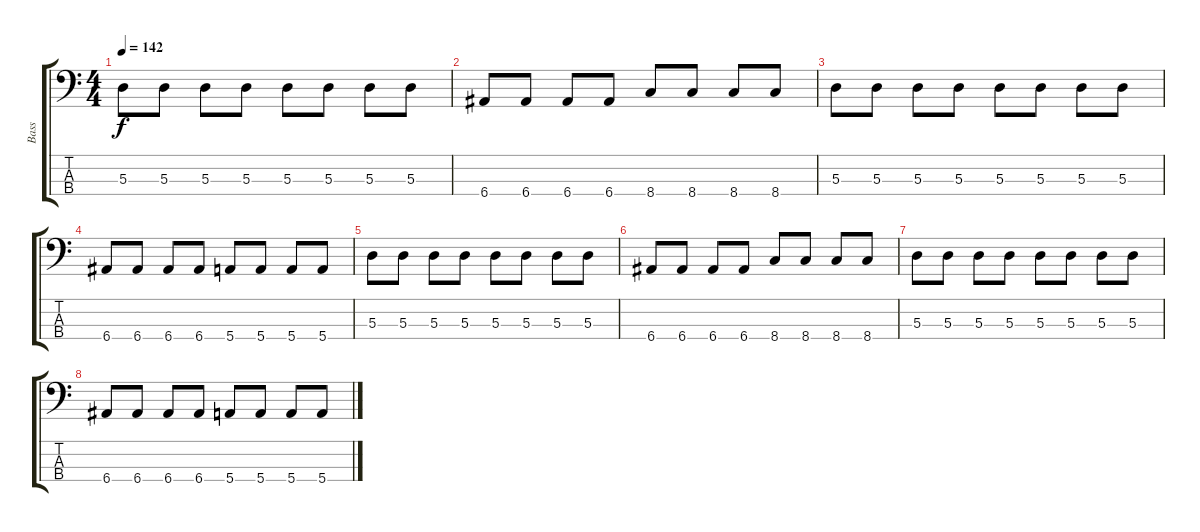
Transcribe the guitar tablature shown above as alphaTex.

\track ("Bass" "Bass") {instrument electricbasspick}
\staff {score tabs}
\tuning (G2 D2 A1 E1) {hide}
\ts (4 4)
\tempo 142
\clef f4
\ks c
5.3.8{dy f} 5.3.8 5.3.8 5.3.8 5.3.8 5.3.8 5.3.8 5.3.8 |
6.4.8 6.4.8 6.4.8 6.4.8 8.4.8 8.4.8 8.4.8 8.4.8 |
5.3.8 5.3.8 5.3.8 5.3.8 5.3.8 5.3.8 5.3.8 5.3.8 |
6.4.8 6.4.8 6.4.8 6.4.8 5.4.8 5.4.8 5.4.8 5.4.8 |
5.3.8 5.3.8 5.3.8 5.3.8 5.3.8 5.3.8 5.3.8 5.3.8 |
6.4.8 6.4.8 6.4.8 6.4.8 8.4.8 8.4.8 8.4.8 8.4.8 |
5.3.8 5.3.8 5.3.8 5.3.8 5.3.8 5.3.8 5.3.8 5.3.8 |
6.4.8 6.4.8 6.4.8 6.4.8 5.4.8 5.4.8 5.4.8 5.4.8
